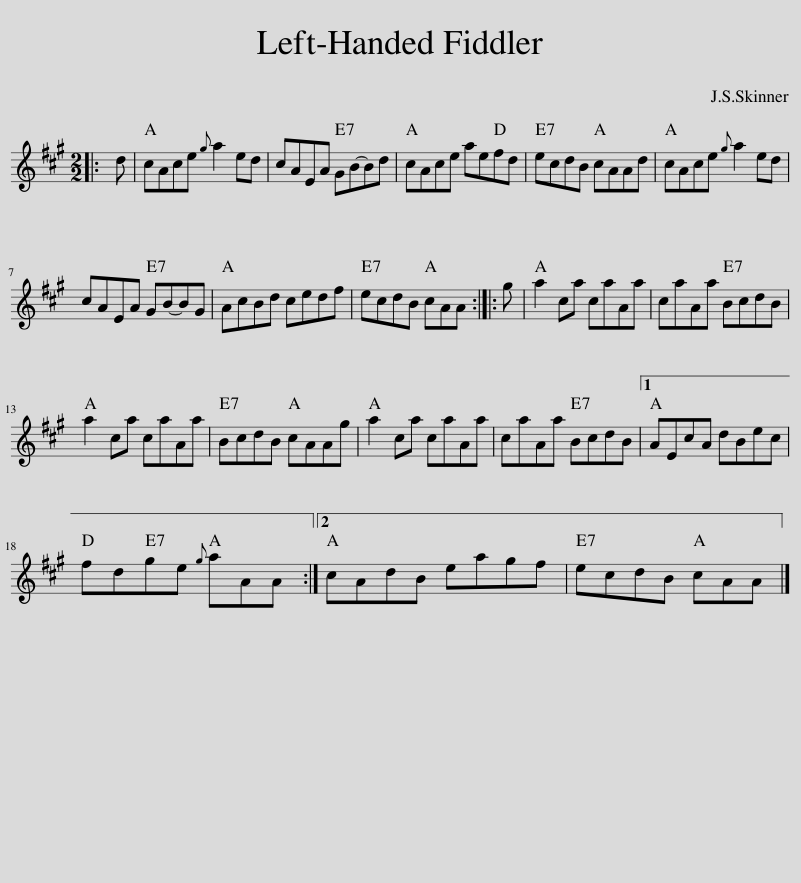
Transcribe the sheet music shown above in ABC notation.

X:1
L:1/8
M:2/2
I:linebreak $
K:A
V:1 treble
V:1
|: d | cAce{g} a2 ed | cAEA GB-Bd | cAce aefd | ecdB cAAd | %5
 cAce{g} a2 ed |$ cAEA GB-BG | AcBd cedf | ecdB cAA :: g | %10
 a2 ca caAa | caAa BcdB |$ a2 ca caAa | BcdB cAAg | a2 ca caAa | %15
 caAa BcdB |1 AEcA dBec |$ fdge{g} aAA :|2 cAdB eagf | ecdB cAA |] %20
